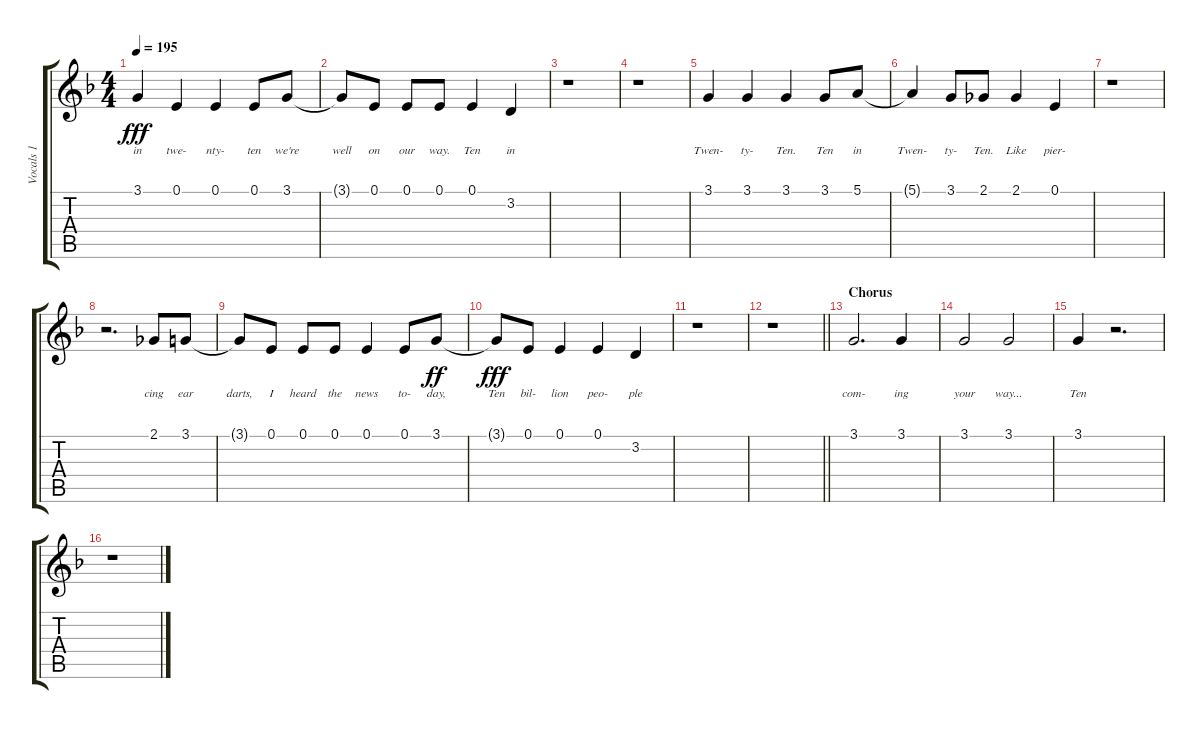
\track ("Vocals 1" "Vocals 1") {instrument oboe}
\staff {score tabs}
\tuning (E4 B3 G3 D3 A2 E2) {hide}
\ts (4 4)
\tempo 195
\clef g2
\ks f
3.1.4{lyrics (0 "in") lyrics (1 "") lyrics (2 "") lyrics (3 "") lyrics (4 "") dy fff} 0.1.4{lyrics (0 "twe-") lyrics (1 "") lyrics (2 "") lyrics (3 "") lyrics (4 "")} 0.1.4{lyrics (0 "nty-") lyrics (1 "") lyrics (2 "") lyrics (3 "") lyrics (4 "")} 0.1.8{lyrics (0 "ten") lyrics (1 "") lyrics (2 "") lyrics (3 "") lyrics (4 "")} 3.1.8{lyrics (0 "we're") lyrics (1 "") lyrics (2 "") lyrics (3 "") lyrics (4 "")} |
3.1{t}.8{lyrics (0 "well") lyrics (1 "") lyrics (2 "") lyrics (3 "") lyrics (4 "")} 0.1.8{lyrics (0 "on") lyrics (1 "") lyrics (2 "") lyrics (3 "") lyrics (4 "")} 0.1.8{lyrics (0 "our") lyrics (1 "") lyrics (2 "") lyrics (3 "") lyrics (4 "")} 0.1.8{lyrics (0 "way.") lyrics (1 "") lyrics (2 "") lyrics (3 "") lyrics (4 "")} 0.1.4{lyrics (0 "Ten") lyrics (1 "") lyrics (2 "") lyrics (3 "") lyrics (4 "")} 3.2.4{lyrics (0 "in") lyrics (1 "") lyrics (2 "") lyrics (3 "") lyrics (4 "")} |
r.1 |
r.1 |
3.1.4{lyrics (0 "Twen-") lyrics (1 "") lyrics (2 "") lyrics (3 "") lyrics (4 "")} 3.1.4{lyrics (0 "ty-") lyrics (1 "") lyrics (2 "") lyrics (3 "") lyrics (4 "")} 3.1.4{lyrics (0 "Ten.") lyrics (1 "") lyrics (2 "") lyrics (3 "") lyrics (4 "")} 3.1.8{lyrics (0 "Ten") lyrics (1 "") lyrics (2 "") lyrics (3 "") lyrics (4 "")} 5.1.8{lyrics (0 "in") lyrics (1 "") lyrics (2 "") lyrics (3 "") lyrics (4 "")} |
5.1{t}.4{lyrics (0 "Twen-") lyrics (1 "") lyrics (2 "") lyrics (3 "") lyrics (4 "")} 3.1.8{lyrics (0 "ty-") lyrics (1 "") lyrics (2 "") lyrics (3 "") lyrics (4 "")} 2.1.8{lyrics (0 "Ten.") lyrics (1 "") lyrics (2 "") lyrics (3 "") lyrics (4 "")} 2.1.4{lyrics (0 "Like") lyrics (1 "") lyrics (2 "") lyrics (3 "") lyrics (4 "")} 0.1.4{lyrics (0 "pier-") lyrics (1 "") lyrics (2 "") lyrics (3 "") lyrics (4 "")} |
r.1 |
r.2{d} 2.1.8{lyrics (0 "cing") lyrics (1 "") lyrics (2 "") lyrics (3 "") lyrics (4 "")} 3.1.8{lyrics (0 "ear") lyrics (1 "") lyrics (2 "") lyrics (3 "") lyrics (4 "")} |
3.1{t}.8{lyrics (0 "darts,") lyrics (1 "") lyrics (2 "") lyrics (3 "") lyrics (4 "")} 0.1.8{lyrics (0 "I") lyrics (1 "") lyrics (2 "") lyrics (3 "") lyrics (4 "")} 0.1.8{lyrics (0 "heard") lyrics (1 "") lyrics (2 "") lyrics (3 "") lyrics (4 "")} 0.1.8{lyrics (0 "the") lyrics (1 "") lyrics (2 "") lyrics (3 "") lyrics (4 "")} 0.1.4{lyrics (0 "news") lyrics (1 "") lyrics (2 "") lyrics (3 "") lyrics (4 "")} 0.1.8{lyrics (0 "to-") lyrics (1 "") lyrics (2 "") lyrics (3 "") lyrics (4 "")} 3.1.8{lyrics (0 "day,") lyrics (1 "") lyrics (2 "") lyrics (3 "") lyrics (4 "") dy ff} |
3.1{t}.8{lyrics (0 "Ten") lyrics (1 "") lyrics (2 "") lyrics (3 "") lyrics (4 "") dy fff} 0.1.8{lyrics (0 "bil-") lyrics (1 "") lyrics (2 "") lyrics (3 "") lyrics (4 "")} 0.1.4{lyrics (0 "lion") lyrics (1 "") lyrics (2 "") lyrics (3 "") lyrics (4 "")} 0.1.4{lyrics (0 "peo-") lyrics (1 "") lyrics (2 "") lyrics (3 "") lyrics (4 "")} 3.2.4{lyrics (0 "ple") lyrics (1 "") lyrics (2 "") lyrics (3 "") lyrics (4 "")} |
r.1 |
\barLineRight lightlight
r.1 |
\section ("" "Chorus")
3.1.2{d lyrics (0 "com-") lyrics (1 "") lyrics (2 "") lyrics (3 "") lyrics (4 "")} 3.1.4{lyrics (0 "ing") lyrics (1 "") lyrics (2 "") lyrics (3 "") lyrics (4 "")} |
3.1.2{lyrics (0 "your") lyrics (1 "") lyrics (2 "") lyrics (3 "") lyrics (4 "")} 3.1.2{lyrics (0 "way...") lyrics (1 "") lyrics (2 "") lyrics (3 "") lyrics (4 "")} |
3.1.4{lyrics (0 "Ten") lyrics (1 "") lyrics (2 "") lyrics (3 "") lyrics (4 "")} r.2{d} |
r.1
